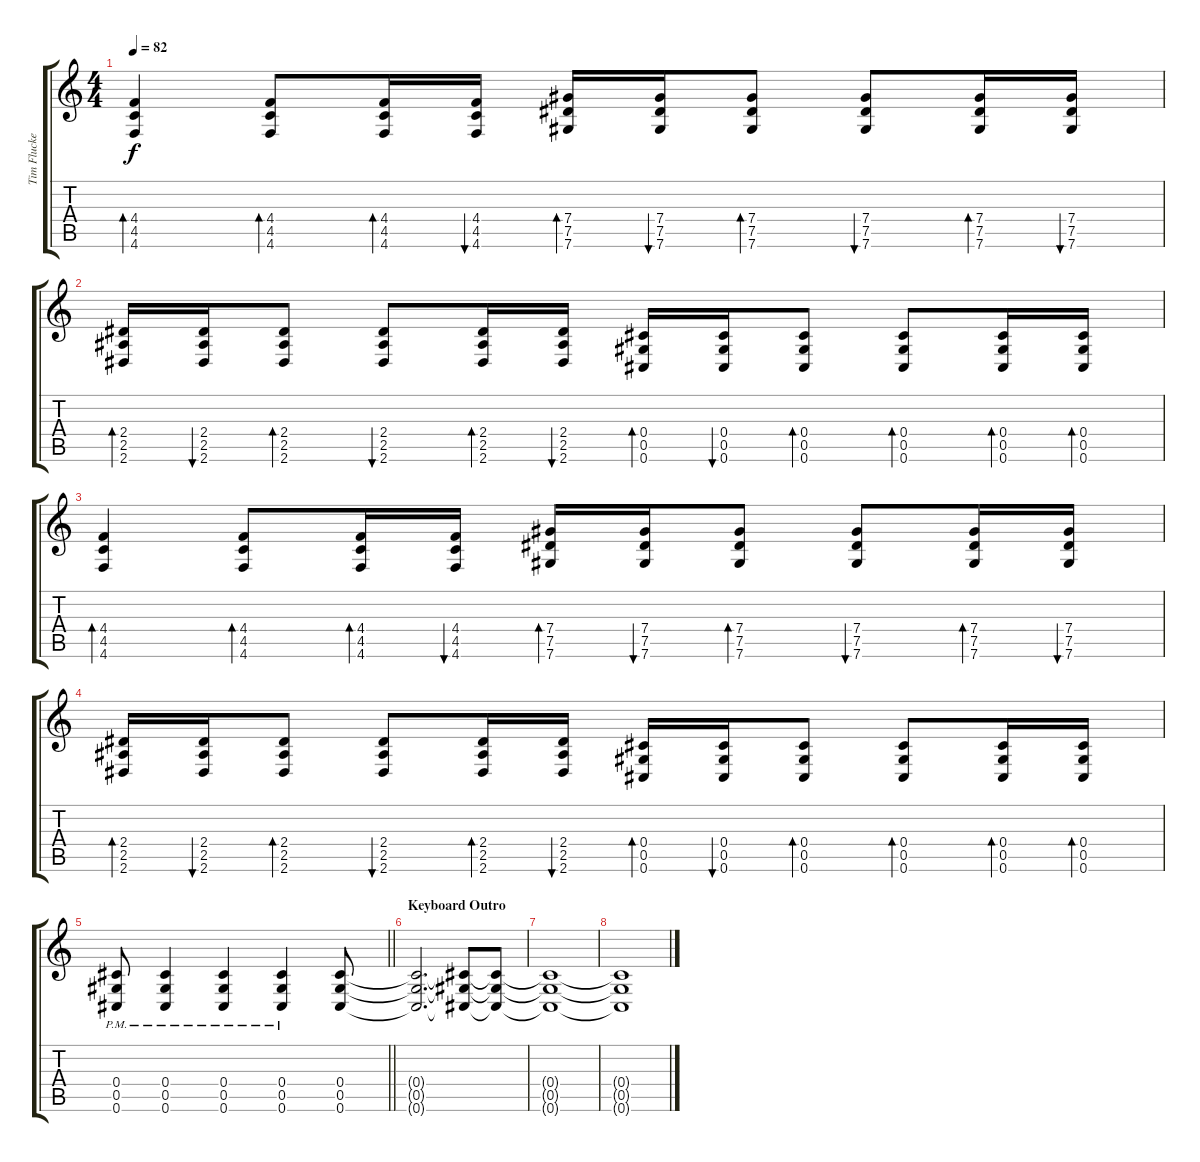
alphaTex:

\track ("Tim Fluckey(Acoustic& Distortion)" "Tim Flucke") {instrument acousticguitarnylon}
\staff {score tabs}
\tuning (Eb4 Bb3 Gb3 Db3 Ab2 Db2) {hide}
\ts (4 4)
\tempo 82
\clef g2
\ks c
(4.4 4.5 4.6).4{bd 30 dy f instrument distortionguitar} (4.4 4.5 4.6).8{bd 30} (4.4 4.5 4.6).16{bd 30} (4.4 4.5 4.6).16{bu 30} (7.4 7.5 7.6).16{bd 30} (7.4 7.5 7.6).16{bu 30} (7.4 7.5 7.6).8{bd 30} (7.4 7.5 7.6).8{bu 30} (7.4 7.5 7.6).16{bd 30} (7.4 7.5 7.6).16{bu 30} |
(2.4 2.5 2.6).16{bd 30} (2.4 2.5 2.6).16{bu 30} (2.4 2.5 2.6).8{bd 30} (2.4 2.5 2.6).8{bu 30} (2.4 2.5 2.6).16{bd 30} (2.4 2.5 2.6).16{bu 30} (0.4 0.5 0.6).16{bd 30} (0.4 0.5 0.6).16{bu 30} (0.4 0.5 0.6).8{bd 30} (0.4 0.5 0.6).8{bd 30} (0.4 0.5 0.6).16{bd 30} (0.4 0.5 0.6).16{bd 30} |
(4.4 4.5 4.6).4{bd 30} (4.4 4.5 4.6).8{bd 30} (4.4 4.5 4.6).16{bd 30} (4.4 4.5 4.6).16{bu 30} (7.4 7.5 7.6).16{bd 30} (7.4 7.5 7.6).16{bu 30} (7.4 7.5 7.6).8{bd 30} (7.4 7.5 7.6).8{bu 30} (7.4 7.5 7.6).16{bd 30} (7.4 7.5 7.6).16{bu 30} |
(2.4 2.5 2.6).16{bd 30} (2.4 2.5 2.6).16{bu 30} (2.4 2.5 2.6).8{bd 30} (2.4 2.5 2.6).8{bu 30} (2.4 2.5 2.6).16{bd 30} (2.4 2.5 2.6).16{bu 30} (0.4 0.5 0.6).16{bd 30} (0.4 0.5 0.6).16{bu 30} (0.4 0.5 0.6).8{bd 30} (0.4 0.5 0.6).8{bd 30} (0.4 0.5 0.6).16{bd 30} (0.4 0.5 0.6).16{bd 30} |
\barLineRight lightlight
(0.4{pm} 0.5{pm} 0.6{pm}).8 (0.4{pm} 0.5{pm} 0.6{pm}).4 (0.4{pm} 0.5{pm} 0.6{pm}).4 (0.4{pm} 0.5{pm} 0.6{pm}).4 (0.4 0.5 0.6).8 |
\section ("" "Keyboard Outro")
(0.4{t} 0.5{t} 0.6{t}).2{d} (0.4{t} 0.5{t} 0.6{t}).8 (0.4{t} 0.5{t} 0.6{t}).8{volume 0} |
(0.4{t} 0.5{t} 0.6{t}).1 |
(0.4{t} 0.5{t} 0.6{t}).1
